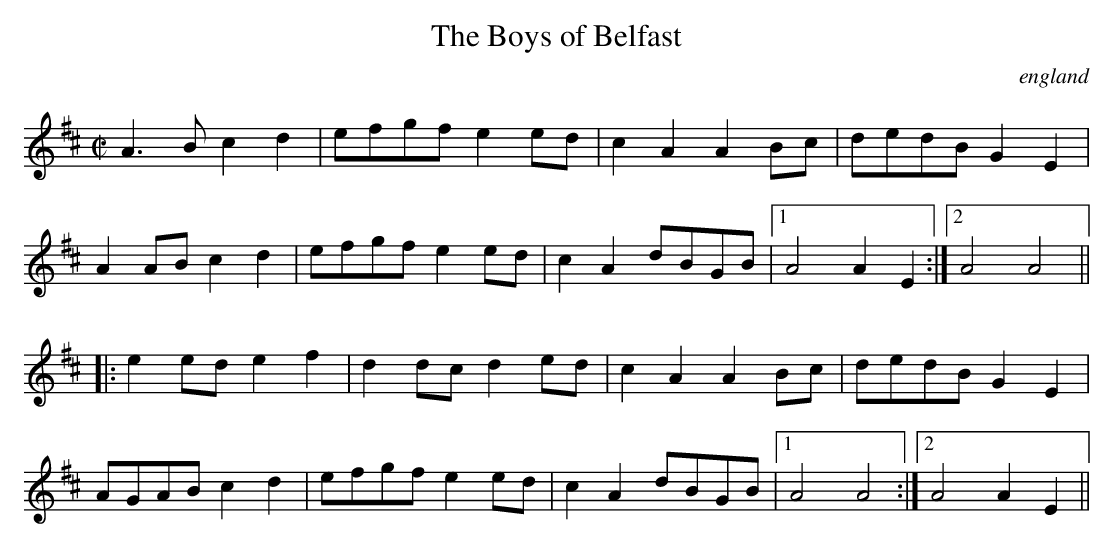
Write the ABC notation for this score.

X:1
T:Boys of Belfast, The
O:england
M:C|
L:1/8
K:Amix
A3B c2d2|efgf e2ed|c2A2 A2Bc|dedB G2E2|
A2AB c2d2|efgf e2ed|c2A2 dBGB|1 A4 A2E2:|2 A4 A4||
|:e2ed e2f2|d2dc d2ed|c2A2 A2Bc|dedB G2E2|
AGAB c2d2|efgf e2ed|c2A2 dBGB|1 A4 A4:|2 A4 A2E2||
